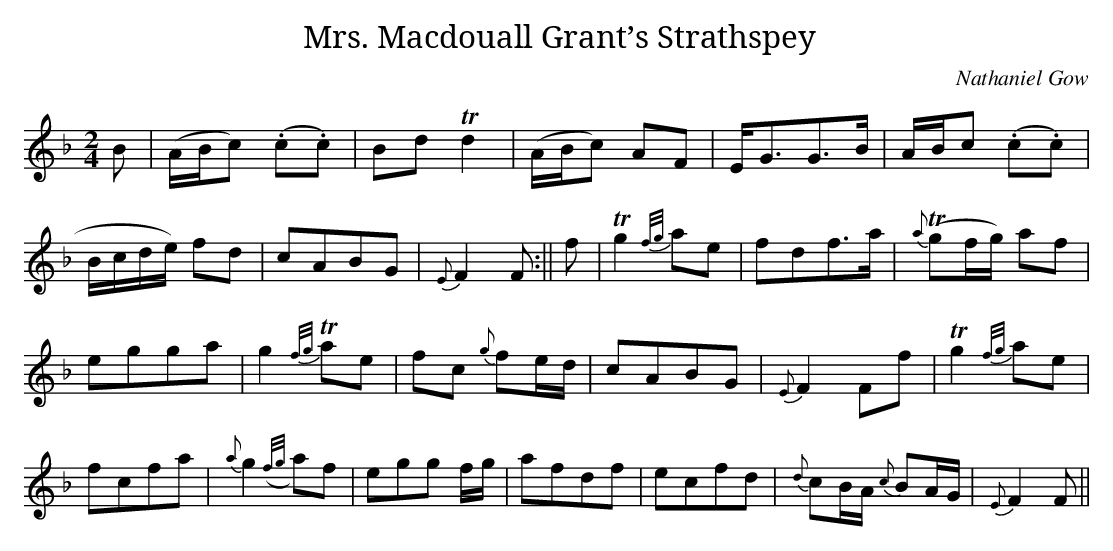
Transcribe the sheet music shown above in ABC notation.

X:1
T:Mrs. Macdouall Grant’s Strathspey
M:2/4
L:1/8
C:Nathaniel Gow
K:F
B|(A/B/c) (.c.c)|Bd Td2|(A/B/c) AF|E<GG>B|A/B/c (.c.c)|
B/c/d/e/) fd|cABG|{E}F2F:||f|Tg2 {f/g/}ae|fdf>a|{a}T(gf/g/) af|
egga|g2 T{f/g/}ae|fc {g}fe/d/|cABG|{E}F2 Ff|Tg2 {f/g/}ae|
fcfa|{a}g2 ({f/g/}a)f|egg f/g/|afdf|ecfd|{d}cB/A/ {c}BA/G/|{E}F2F||
